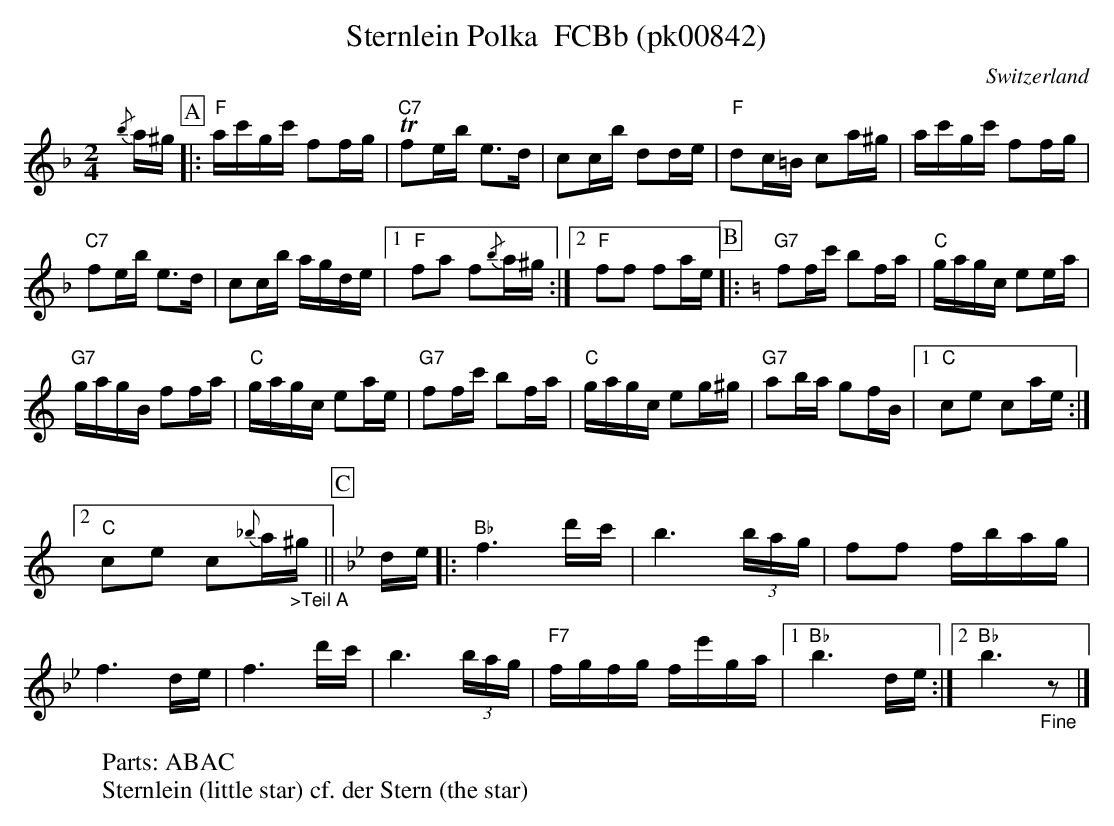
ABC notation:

X:1
T: Sternlein Polka  FCBb (pk00842)
O:Switzerland
M:2/4
L:1/16
K:F major
{/b}a^g [P:A] |: "F"ac'gc' f2fg | "C7"Tf2eb e3d | c2cb d2de | "F"d2c=B c2a^g | ac'gc' f2fg |
"C7"f2eb e3d | c2cb agde |1 "F"f2a2 f2{/b}a^g  :|2 "F"f2f2 f2ae [P:B] |: [K:C] "G7"f2fc' b2fa | "C"gagc e2ea |
"G7"gagB f2fa | "C"gagc e2ae | "G7"f2fc' b2fa | "C"gagc e2g^g | "G7"a2ba g2fB |1 "C"c2e2 c2ae :|2
"C"c2e2 c2{_b}a"_>Teil A"^g || [P:C] [K:Bb] de |:  "Bb"f6d'c' | b6 (3bag | f2f2 fbag |
f6de | f6 d'c' | b6 (3bag | "F7"fgfg fe'ga |1 "Bb"b6 de :|2 "Bb"b6"_Fine"z2 |]
W: Parts: ABAC
W: Sternlein (little star) cf. der Stern (the star)
